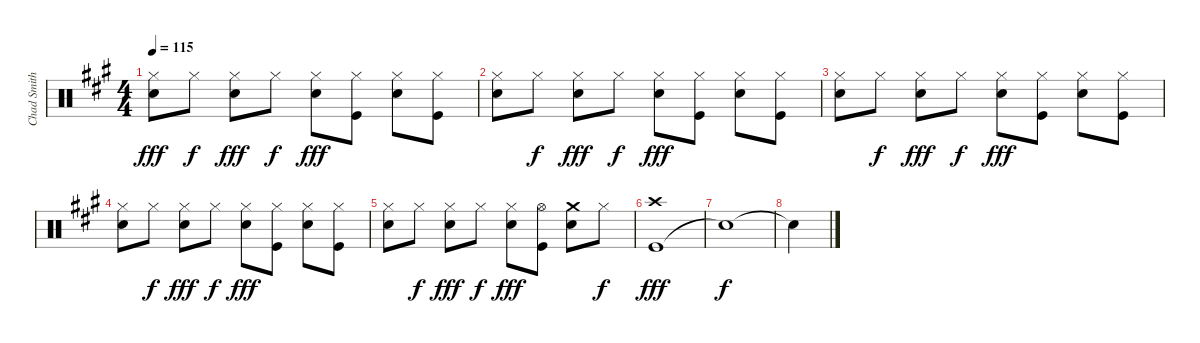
\track ("Chad Smith" "Chad Smith") {instrument percussion}
\staff {score}
\articulation defaults
\ts (4 4)
\tempo 115
\clef neutral
\ks a
("Electric Snare (hit)" "Hi-Hat (closed)").8{dy fff} "Hi-Hat (closed)".8{dy f} ("Electric Snare (hit)" "Hi-Hat (closed)").8{dy fff} "Hi-Hat (closed)".8{dy f} ("Electric Snare (hit)" "Hi-Hat (closed)").8{dy fff} ("Kick (hit)" "Hi-Hat (closed)").8 ("Electric Snare (hit)" "Hi-Hat (closed)").8 ("Kick (hit)" "Hi-Hat (closed)").8 |
("Electric Snare (hit)" "Hi-Hat (closed)").8 "Hi-Hat (closed)".8{dy f} ("Electric Snare (hit)" "Hi-Hat (closed)").8{dy fff} "Hi-Hat (closed)".8{dy f} ("Electric Snare (hit)" "Hi-Hat (closed)").8{dy fff} ("Kick (hit)" "Hi-Hat (closed)").8 ("Electric Snare (hit)" "Hi-Hat (closed)").8 ("Kick (hit)" "Hi-Hat (closed)").8 |
("Electric Snare (hit)" "Hi-Hat (closed)").8 "Hi-Hat (closed)".8{dy f} ("Electric Snare (hit)" "Hi-Hat (closed)").8{dy fff} "Hi-Hat (closed)".8{dy f} ("Electric Snare (hit)" "Hi-Hat (closed)").8{dy fff} ("Kick (hit)" "Hi-Hat (closed)").8 ("Electric Snare (hit)" "Hi-Hat (closed)").8 ("Kick (hit)" "Hi-Hat (closed)").8 |
("Electric Snare (hit)" "Hi-Hat (closed)").8 "Hi-Hat (closed)".8{dy f} ("Electric Snare (hit)" "Hi-Hat (closed)").8{dy fff} "Hi-Hat (closed)".8{dy f} ("Electric Snare (hit)" "Hi-Hat (closed)").8{dy fff} ("Kick (hit)" "Hi-Hat (closed)").8 ("Electric Snare (hit)" "Hi-Hat (closed)").8 ("Kick (hit)" "Hi-Hat (closed)").8 |
("Electric Snare (hit)" "Hi-Hat (closed)").8 "Hi-Hat (closed)".8{dy f} ("Electric Snare (hit)" "Hi-Hat (closed)").8{dy fff} "Hi-Hat (closed)".8{dy f} ("Electric Snare (hit)" "Hi-Hat (closed)").8{dy fff} ("Kick (hit)" "Hi-Hat (open)").8 ("Electric Snare (hit)" "Crash medium (hit)").8 "Hi-Hat (closed)".8{dy f} |
("Kick (hit)" "Crash high (hit)").1{dy fff} |
"Snare (hit)"{t}.1{dy f} |
"Snare (hit)"{t}.4
